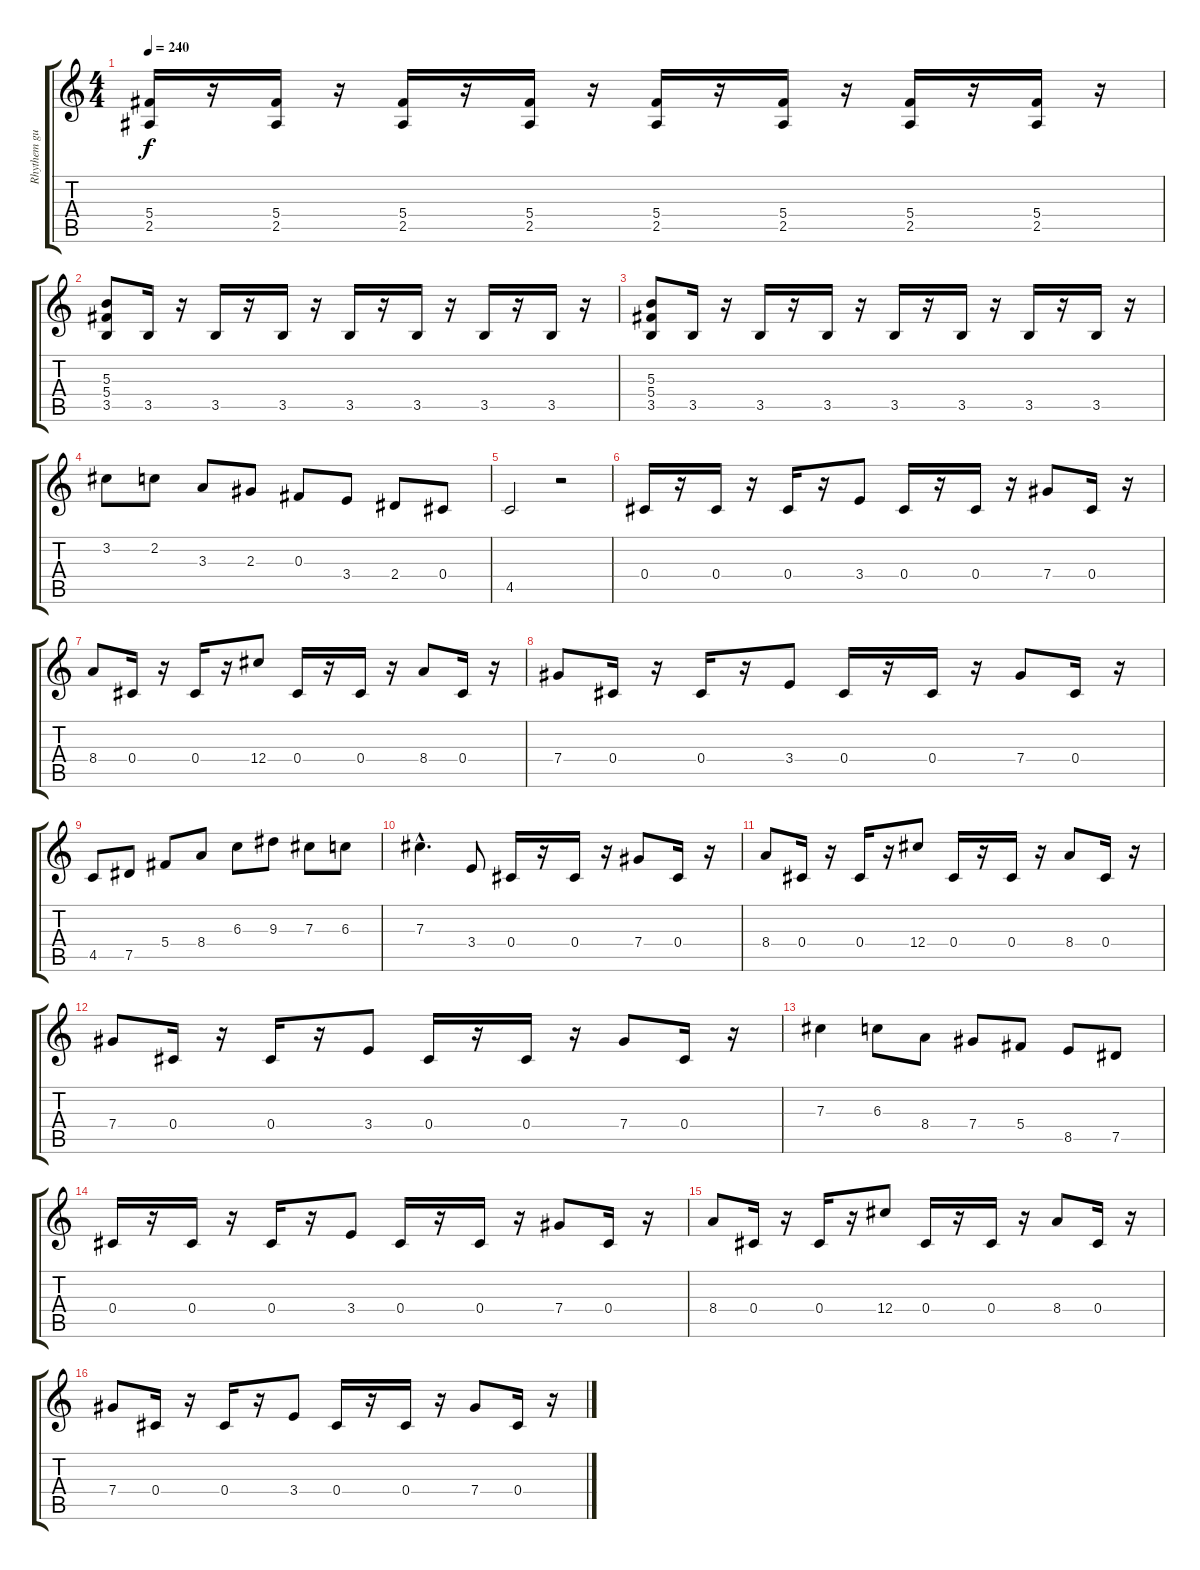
\track ("Rhythem guitar" "Rhythem gu") {instrument distortionguitar}
\staff {score tabs}
\tuning (Eb4 Bb3 Gb3 Db3 Ab2 Eb2) {hide}
\ts (4 4)
\tempo 240
\clef g2
\ks c
(5.4 2.5).16{dy f} r.16 (5.4 2.5).16 r.16 (5.4 2.5).16 r.16 (5.4 2.5).16 r.16 (5.4 2.5).16 r.16 (5.4 2.5).16 r.16 (5.4 2.5).16 r.16 (5.4 2.5).16 r.16 |
(5.3 5.4 3.5).8 3.5.16 r.16 3.5.16 r.16 3.5.16 r.16 3.5.16 r.16 3.5.16 r.16 3.5.16 r.16 3.5.16 r.16 |
(5.3 5.4 3.5).8 3.5.16 r.16 3.5.16 r.16 3.5.16 r.16 3.5.16 r.16 3.5.16 r.16 3.5.16 r.16 3.5.16 r.16 |
3.2.8 2.2.8 3.3.8 2.3.8 0.3.8 3.4.8 2.4.8 0.4.8 |
4.5.2 r.2 |
0.4.16 r.16 0.4.16 r.16 0.4.16 r.16 3.4.8 0.4.16 r.16 0.4.16 r.16 7.4.8 0.4.16 r.16 |
8.4.8 0.4.16 r.16 0.4.16 r.16 12.4.8 0.4.16 r.16 0.4.16 r.16 8.4.8 0.4.16 r.16 |
7.4.8 0.4.16 r.16 0.4.16 r.16 3.4.8 0.4.16 r.16 0.4.16 r.16 7.4.8 0.4.16 r.16 |
4.5.8 7.5.8 5.4.8 8.4.8 6.3.8 9.3.8 7.3.8 6.3.8 |
7.3{hac}.4{d} 3.4.8 0.4.16 r.16 0.4.16 r.16 7.4.8 0.4.16 r.16 |
8.4.8 0.4.16 r.16 0.4.16 r.16 12.4.8 0.4.16 r.16 0.4.16 r.16 8.4.8 0.4.16 r.16 |
7.4.8 0.4.16 r.16 0.4.16 r.16 3.4.8 0.4.16 r.16 0.4.16 r.16 7.4.8 0.4.16 r.16 |
7.3.4 6.3.8 8.4.8 7.4.8 5.4.8 8.5.8 7.5.8 |
0.4.16 r.16 0.4.16 r.16 0.4.16 r.16 3.4.8 0.4.16 r.16 0.4.16 r.16 7.4.8 0.4.16 r.16 |
8.4.8 0.4.16 r.16 0.4.16 r.16 12.4.8 0.4.16 r.16 0.4.16 r.16 8.4.8 0.4.16 r.16 |
7.4.8 0.4.16 r.16 0.4.16 r.16 3.4.8 0.4.16 r.16 0.4.16 r.16 7.4.8 0.4.16 r.16
